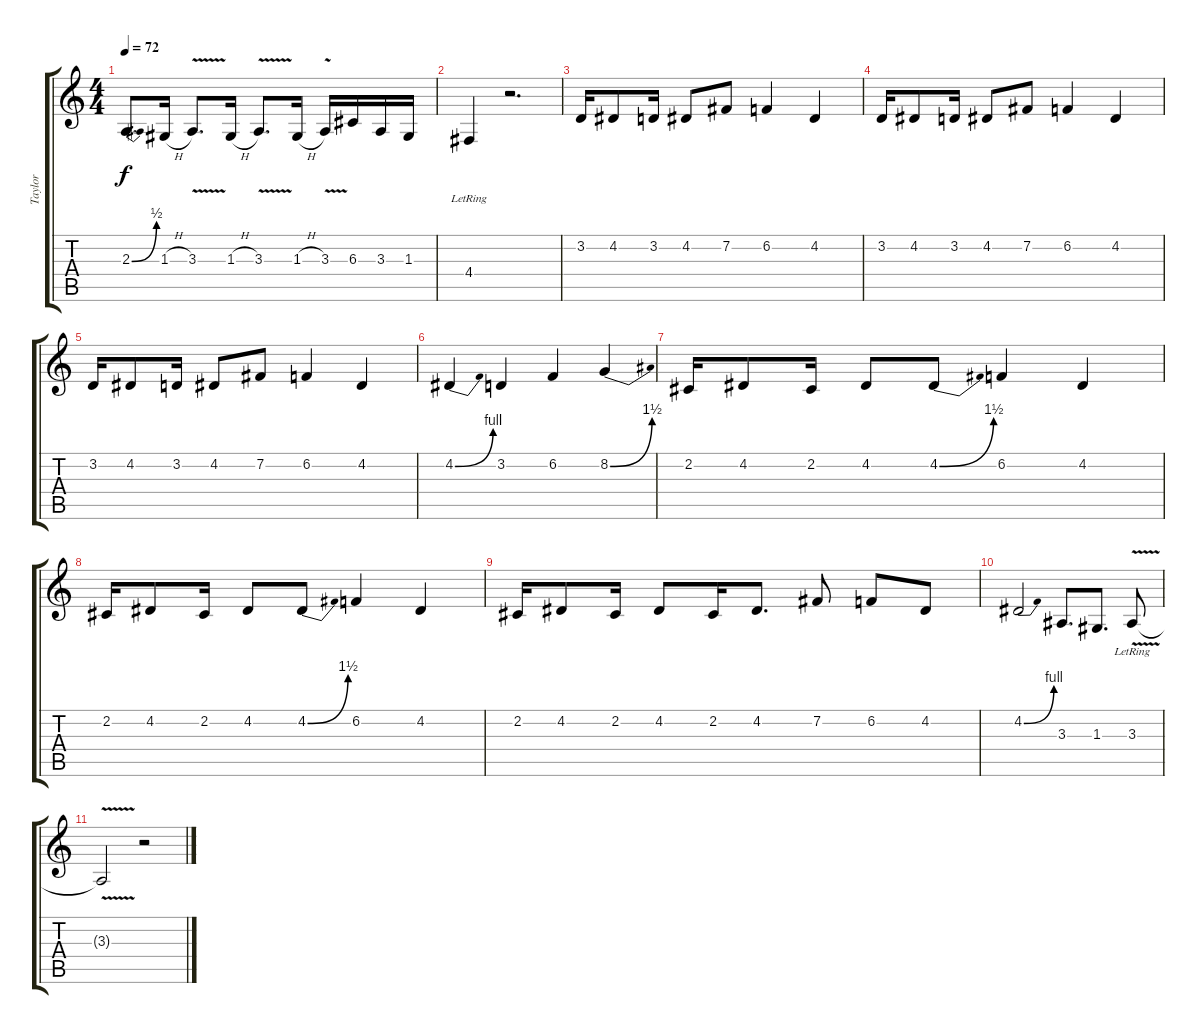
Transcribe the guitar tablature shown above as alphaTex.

\track ("Taylor" "Taylor") {instrument panflute}
\staff {score tabs}
\tuning (E4 B3 G3 D3 A2 E2) {hide}
\ts (4 4)
\tempo 72
\clef g2
\ks c
2.3{be (bend 0 0 60 2)}.8{d dy f} 1.3{h}.16 3.3{v}.8{d} 1.3{h}.16 3.3{v}.8{d} 1.3{h}.16 3.3{v}.16 6.3.16 3.3.16 1.3.16 |
4.4{lr}.4 r.2{d} |
3.2.16 4.2.8 3.2.16 4.2.8 7.2.8 6.2.4 4.2.4 |
3.2.16 4.2.8 3.2.16 4.2.8 7.2.8 6.2.4 4.2.4 |
3.2.16 4.2.8 3.2.16 4.2.8 7.2.8 6.2.4 4.2.4 |
4.2{be (bend 0 0 60 4)}.4 3.2.4 6.2.4 8.2{be (bend 0 0 60 6)}.4 |
2.2.16 4.2.8 2.2.16 4.2.8 4.2{be (bend 0 0 60 6)}.8 6.2.4 4.2.4 |
2.2.16 4.2.8 2.2.16 4.2.8 4.2{be (bend 0 0 60 6)}.8 6.2.4 4.2.4 |
2.2.16 4.2.8 2.2.16 4.2.8 2.2.16 4.2.8{d} 7.2.8 6.2.8 4.2.8 |
4.2{be (bend 0 0 60 4)}.2 3.3.8{d} 1.3.8{d} 3.3{v lr}.8 |
3.3{t}.2 r.2
